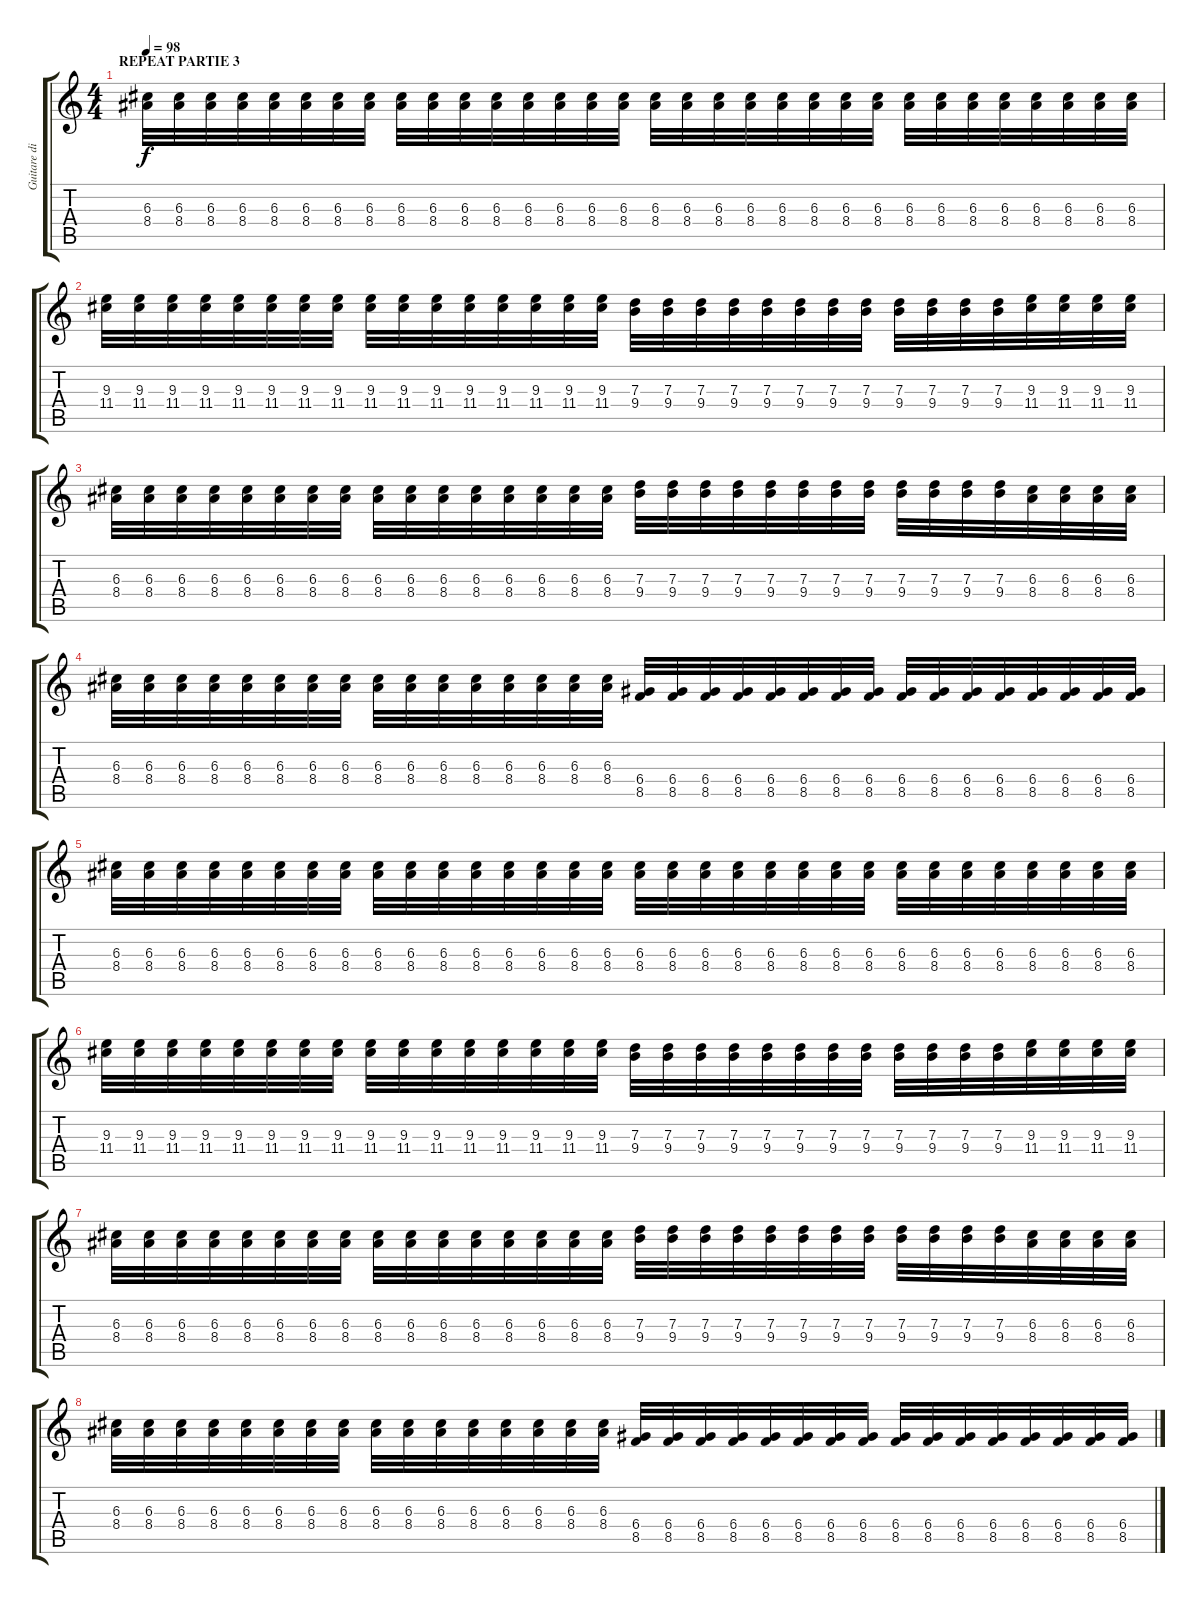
\track ("Guitare disto 1" "Guitare di") {instrument distortionguitar}
\staff {score tabs}
\tuning (E4 B3 G3 D3 A2 E2) {hide}
\ts (4 4)
\section ("" "REPEAT PARTIE 3")
\tempo 98
\clef g2
\ks c
(6.3 8.4).32{dy f} (6.3 8.4).32 (6.3 8.4).32 (6.3 8.4).32 (6.3 8.4).32 (6.3 8.4).32 (6.3 8.4).32 (6.3 8.4).32 (6.3 8.4).32 (6.3 8.4).32 (6.3 8.4).32 (6.3 8.4).32 (6.3 8.4).32 (6.3 8.4).32 (6.3 8.4).32 (6.3 8.4).32 (6.3 8.4).32 (6.3 8.4).32 (6.3 8.4).32 (6.3 8.4).32 (6.3 8.4).32 (6.3 8.4).32 (6.3 8.4).32 (6.3 8.4).32 (6.3 8.4).32 (6.3 8.4).32 (6.3 8.4).32 (6.3 8.4).32 (6.3 8.4).32 (6.3 8.4).32 (6.3 8.4).32 (6.3 8.4).32 |
(9.3 11.4).32 (9.3 11.4).32 (9.3 11.4).32 (9.3 11.4).32 (9.3 11.4).32 (9.3 11.4).32 (9.3 11.4).32 (9.3 11.4).32 (9.3 11.4).32 (9.3 11.4).32 (9.3 11.4).32 (9.3 11.4).32 (9.3 11.4).32 (9.3 11.4).32 (9.3 11.4).32 (9.3 11.4).32 (7.3 9.4).32 (7.3 9.4).32 (7.3 9.4).32 (7.3 9.4).32 (7.3 9.4).32 (7.3 9.4).32 (7.3 9.4).32 (7.3 9.4).32 (7.3 9.4).32 (7.3 9.4).32 (7.3 9.4).32 (7.3 9.4).32 (9.3 11.4).32 (9.3 11.4).32 (9.3 11.4).32 (9.3 11.4).32 |
(6.3 8.4).32 (6.3 8.4).32 (6.3 8.4).32 (6.3 8.4).32 (6.3 8.4).32 (6.3 8.4).32 (6.3 8.4).32 (6.3 8.4).32 (6.3 8.4).32 (6.3 8.4).32 (6.3 8.4).32 (6.3 8.4).32 (6.3 8.4).32 (6.3 8.4).32 (6.3 8.4).32 (6.3 8.4).32 (7.3 9.4).32 (7.3 9.4).32 (7.3 9.4).32 (7.3 9.4).32 (7.3 9.4).32 (7.3 9.4).32 (7.3 9.4).32 (7.3 9.4).32 (7.3 9.4).32 (7.3 9.4).32 (7.3 9.4).32 (7.3 9.4).32 (6.3 8.4).32 (6.3 8.4).32 (6.3 8.4).32 (6.3 8.4).32 |
(6.3 8.4).32 (6.3 8.4).32 (6.3 8.4).32 (6.3 8.4).32 (6.3 8.4).32 (6.3 8.4).32 (6.3 8.4).32 (6.3 8.4).32 (6.3 8.4).32 (6.3 8.4).32 (6.3 8.4).32 (6.3 8.4).32 (6.3 8.4).32 (6.3 8.4).32 (6.3 8.4).32 (6.3 8.4).32 (6.4 8.5).32 (6.4 8.5).32 (6.4 8.5).32 (6.4 8.5).32 (6.4 8.5).32 (6.4 8.5).32 (6.4 8.5).32 (6.4 8.5).32 (6.4 8.5).32 (6.4 8.5).32 (6.4 8.5).32 (6.4 8.5).32 (6.4 8.5).32 (6.4 8.5).32 (6.4 8.5).32 (6.4 8.5).32 |
(6.3 8.4).32 (6.3 8.4).32 (6.3 8.4).32 (6.3 8.4).32 (6.3 8.4).32 (6.3 8.4).32 (6.3 8.4).32 (6.3 8.4).32 (6.3 8.4).32 (6.3 8.4).32 (6.3 8.4).32 (6.3 8.4).32 (6.3 8.4).32 (6.3 8.4).32 (6.3 8.4).32 (6.3 8.4).32 (6.3 8.4).32 (6.3 8.4).32 (6.3 8.4).32 (6.3 8.4).32 (6.3 8.4).32 (6.3 8.4).32 (6.3 8.4).32 (6.3 8.4).32 (6.3 8.4).32 (6.3 8.4).32 (6.3 8.4).32 (6.3 8.4).32 (6.3 8.4).32 (6.3 8.4).32 (6.3 8.4).32 (6.3 8.4).32 |
(9.3 11.4).32 (9.3 11.4).32 (9.3 11.4).32 (9.3 11.4).32 (9.3 11.4).32 (9.3 11.4).32 (9.3 11.4).32 (9.3 11.4).32 (9.3 11.4).32 (9.3 11.4).32 (9.3 11.4).32 (9.3 11.4).32 (9.3 11.4).32 (9.3 11.4).32 (9.3 11.4).32 (9.3 11.4).32 (7.3 9.4).32 (7.3 9.4).32 (7.3 9.4).32 (7.3 9.4).32 (7.3 9.4).32 (7.3 9.4).32 (7.3 9.4).32 (7.3 9.4).32 (7.3 9.4).32 (7.3 9.4).32 (7.3 9.4).32 (7.3 9.4).32 (9.3 11.4).32 (9.3 11.4).32 (9.3 11.4).32 (9.3 11.4).32 |
(6.3 8.4).32 (6.3 8.4).32 (6.3 8.4).32 (6.3 8.4).32 (6.3 8.4).32 (6.3 8.4).32 (6.3 8.4).32 (6.3 8.4).32 (6.3 8.4).32 (6.3 8.4).32 (6.3 8.4).32 (6.3 8.4).32 (6.3 8.4).32 (6.3 8.4).32 (6.3 8.4).32 (6.3 8.4).32 (7.3 9.4).32 (7.3 9.4).32 (7.3 9.4).32 (7.3 9.4).32 (7.3 9.4).32 (7.3 9.4).32 (7.3 9.4).32 (7.3 9.4).32 (7.3 9.4).32 (7.3 9.4).32 (7.3 9.4).32 (7.3 9.4).32 (6.3 8.4).32 (6.3 8.4).32 (6.3 8.4).32 (6.3 8.4).32 |
(6.3 8.4).32 (6.3 8.4).32 (6.3 8.4).32 (6.3 8.4).32 (6.3 8.4).32 (6.3 8.4).32 (6.3 8.4).32 (6.3 8.4).32 (6.3 8.4).32 (6.3 8.4).32 (6.3 8.4).32 (6.3 8.4).32 (6.3 8.4).32 (6.3 8.4).32 (6.3 8.4).32 (6.3 8.4).32 (6.4 8.5).32 (6.4 8.5).32 (6.4 8.5).32 (6.4 8.5).32 (6.4 8.5).32 (6.4 8.5).32 (6.4 8.5).32 (6.4 8.5).32 (6.4 8.5).32 (6.4 8.5).32 (6.4 8.5).32 (6.4 8.5).32 (6.4 8.5).32 (6.4 8.5).32 (6.4 8.5).32 (6.4 8.5).32
